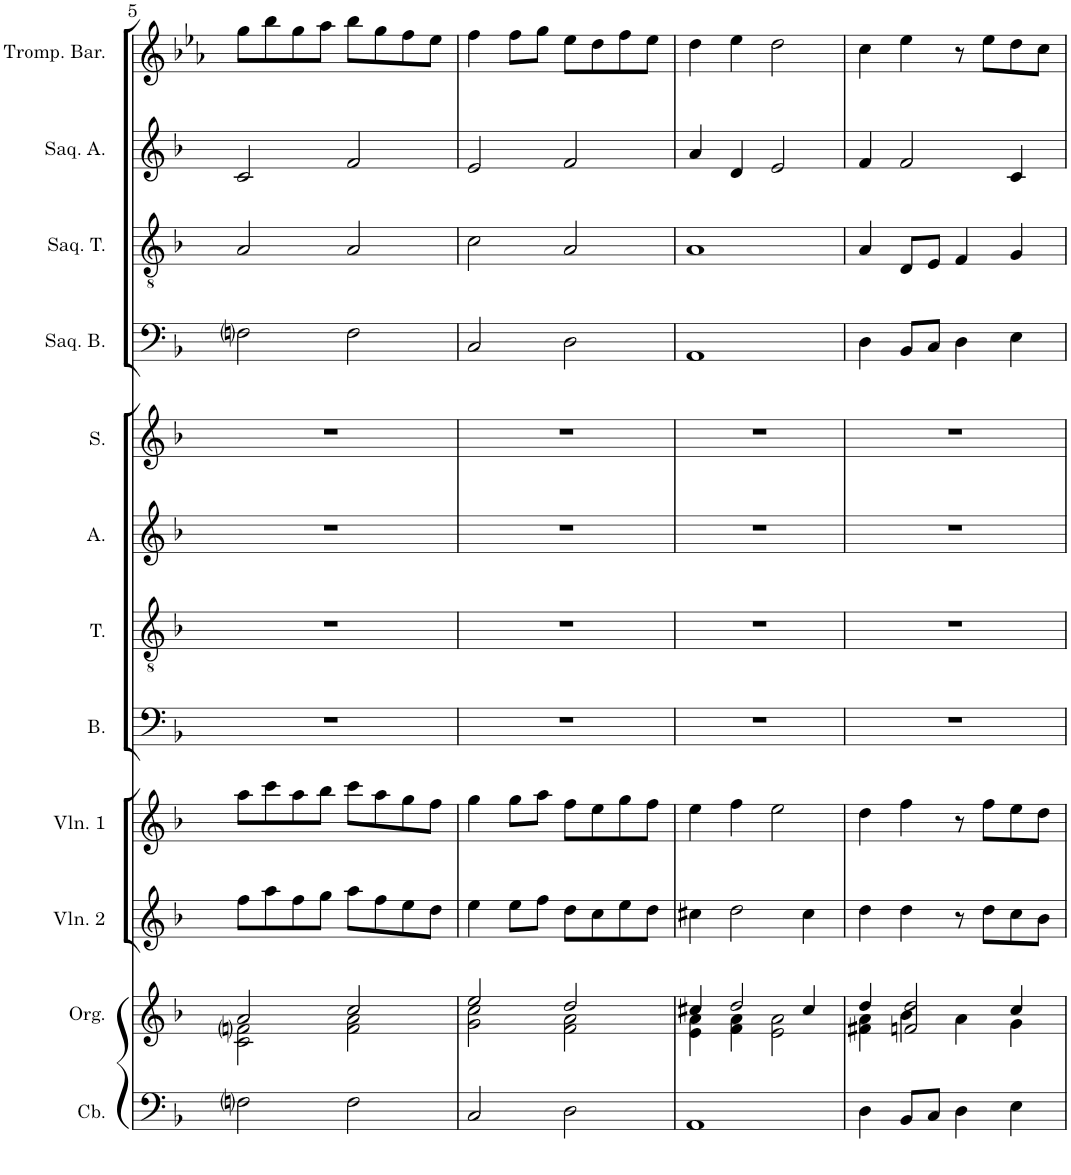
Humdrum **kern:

**kern	**kern	**kern	**kern	**kern	**kern	**kern	**kern	**kern	**kern	**kern	**kern
*part12	*part11	*part10	*part9	*part8	*part7	*part6	*part5	*part4	*part3	*part2	*part1
*staff12	*staff11	*staff10	*staff9	*staff8	*staff7	*staff6	*staff5	*staff4	*staff3	*staff2	*staff1
*I"Contrebasse	*I"Orgue	*I"Violon 2	*I"Violon 1	*I"Basse	*I"Ténor	*I"Alto	*I"Soprano	*I"Saqueboute Basse	*I"Saqueboute Ténor	*I"Saqueboute Alto	*I"Trompette Baroque en ré
*I'Cb.	*I'Org.	*I'Vln. 2	*I'Vln. 1	*I'B.	*I'T.	*I'A.	*I'S.	*I'Saq. B.	*I'Saq. T.	*I'Saq. A.	*I'Tromp. Bar.
!!LO:PB:g=z
*clefF4	*clefG2	*clefG2	*clefG2	*clefF4	*clefGv2	*clefG2	*clefG2	*clefF4	*clefGv2	*clefG2	*clefG2
*Trd7c12	*	*	*	*	*	*	*	*	*	*	*Trd1c2
*k[b-]	*k[b-]	*k[b-]	*k[b-]	*k[b-]	*k[b-]	*k[b-]	*k[b-]	*k[b-]	*k[b-]	*k[b-]	*k[b-e-a-]
*M2/2	*M2/2	*M2/2	*M2/2	*M2/2	*M2/2	*M2/2	*M2/2	*M2/2	*M2/2	*M2/2	*M2/2
*met(c|)	*met(c|)	*met(c|)	*met(c|)	*met(c|)	*met(c|)	*met(c|)	*met(c|)	*met(c|)	*met(c|)	*met(c|)	*met(c|)
=5	=5	=5	=5	=5	=5	=5	=5	=5	=5	=5	=5
*	*^	*	*	*	*	*	*	*	*	*	*
2Fni\	2a/	2c\ 2fni\	8ff\L	8aa\L	1r	1r	1r	1r	2Fni\	2A/	2c/	8gg\L
.	.	.	8aa\	8ccc\	.	.	.	.	.	.	.	8bb-\
.	.	.	8ff\	8aa\	.	.	.	.	.	.	.	8gg\
.	.	.	8gg\J	8bb-\J	.	.	.	.	.	.	.	8aa-\J
2F\	2cc/	2f\ 2a\	8aa\L	8ccc\L	.	.	.	.	2F\	2A/	2f/	8bb-\L
.	.	.	8ff\	8aa\	.	.	.	.	.	.	.	8gg\
.	.	.	8ee\	8gg\	.	.	.	.	.	.	.	8ff\
.	.	.	8dd\J	8ff\J	.	.	.	.	.	.	.	8ee-\J
=6	=6	=6	=6	=6	=6	=6	=6	=6	=6	=6	=6	=6
2C/	2ee/	2g\ 2cc\	4ee\	4gg\	1r	1r	1r	1r	2C/	2c\	2e/	4ff\
.	.	.	8ee\L	8gg\L	.	.	.	.	.	.	.	8ff\L
.	.	.	8ff\J	8aa\J	.	.	.	.	.	.	.	8gg\J
2D\	2dd/	2f\ 2a\	8dd\L	8ff\L	.	.	.	.	2D\	2A/	2f/	8ee-\L
.	.	.	8cc\	8ee\	.	.	.	.	.	.	.	8dd\
.	.	.	8ee\	8gg\	.	.	.	.	.	.	.	8ff\
.	.	.	8dd\J	8ff\J	.	.	.	.	.	.	.	8ee-\J
=7	=7	=7	=7	=7	=7	=7	=7	=7	=7	=7	=7	=7
1AA	4cc#X/	4e\ 4a\	4cc#X\	4ee\	1r	1r	1r	1r	1AA	1A	4a/	4dd\
.	2dd/	4f\ 4a\	2dd\	4ff\	.	.	.	.	.	.	4d/	4ee-\
.	.	2e\ 2a\	.	2ee\	.	.	.	.	.	.	2e/	2dd\
.	4cc#/	.	4cc#\	.	.	.	.	.	.	.	.	.
=8	=8	=8	=8	=8	=8	=8	=8	=8	=8	=8	=8	=8
4D\	4dd/	4f#X\ 4a\	4dd\	4dd\	1r	1r	1r	1r	4D\	4A/	4f/	4cc\
8BB-/L	2fn/ 2dd/	4b-\	4dd\	4ff\	.	.	.	.	8BB-/L	8D/L	2f/	4ee-\
8C/J	.	.	.	.	.	.	.	.	8C/J	8E/J	.	.
4D\	.	4a\	8r	8r	.	.	.	.	4D\	4F/	.	8r
.	.	.	8dd\L	8ff\L	.	.	.	.	.	.	.	8ee-\L
4E\	4cc/	4g\	8cc\	8ee\	.	.	.	.	4E\	4G/	4c/	8dd\
.	.	.	8b-\J	8dd\J	.	.	.	.	.	.	.	8cc\J
*	*v	*v	*	*	*	*	*	*	*	*	*	*
=	=	=	=	=	=	=	=	=	=	=	=
*-	*-	*-	*-	*-	*-	*-	*-	*-	*-	*-	*-
